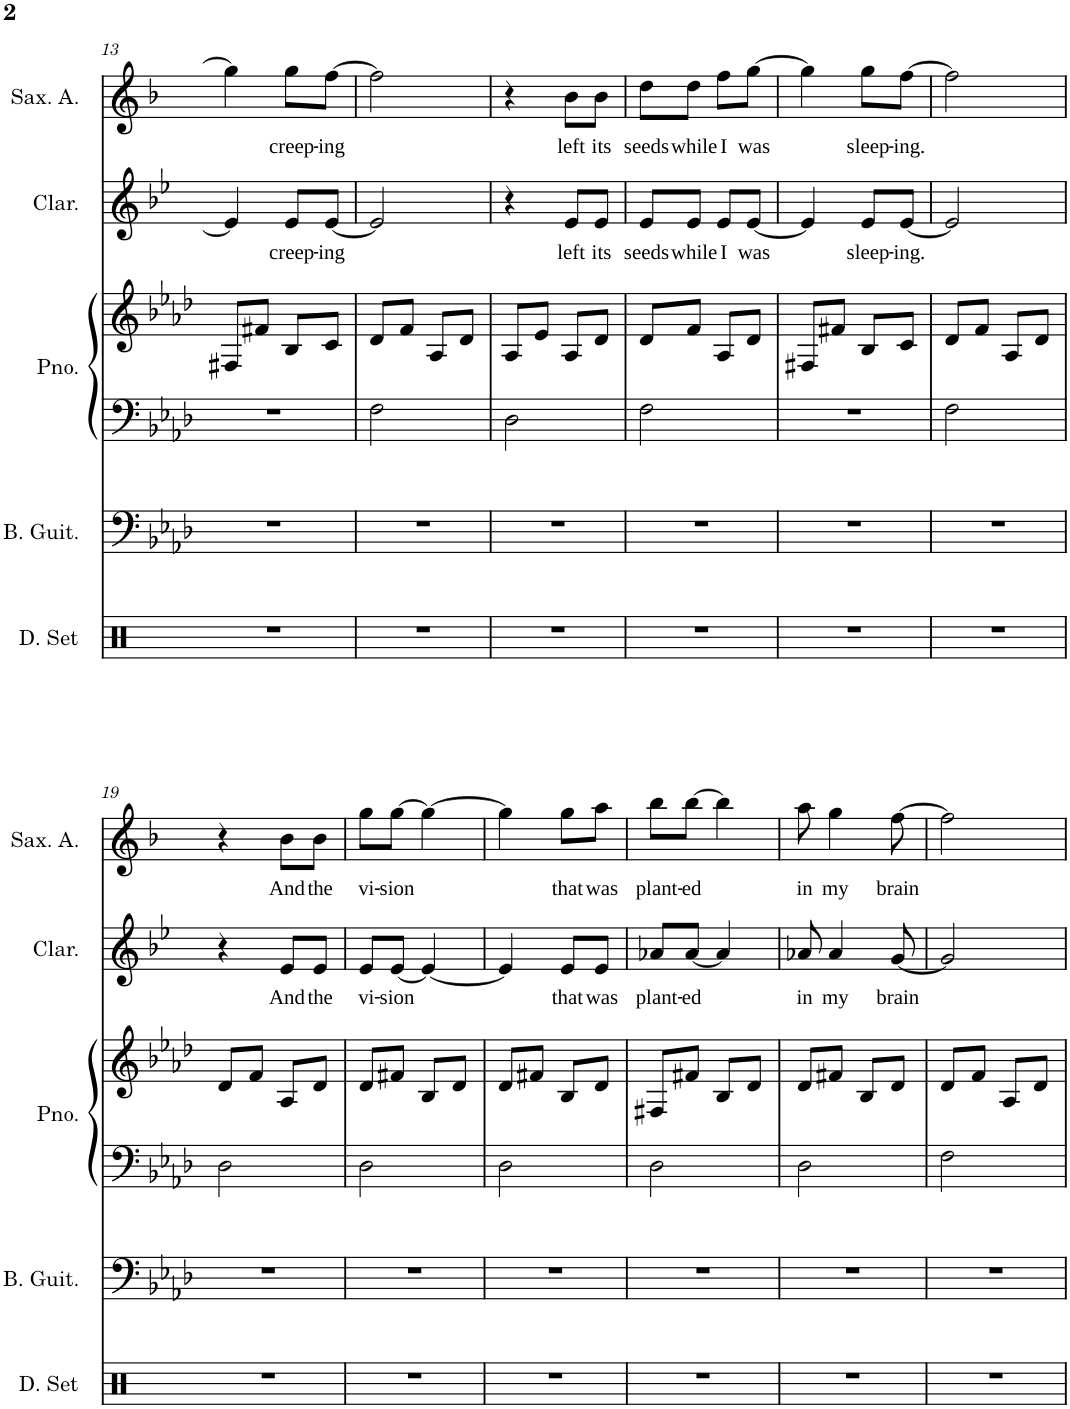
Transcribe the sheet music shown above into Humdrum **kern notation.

**kern	**kern	**kern	**kern	**kern	**text	**kern	**text
*part5	*part4	*part3	*part3	*part2	*part2	*part1	*part1
*staff6	*staff5	*staff4	*staff3	*staff2	*staff2	*staff1	*staff1
*I"Drumset	*I"Bass Guitar	*I"Piano	*	*I"Clarinette	*	*I"Saxophone Alto	*
*I'D. Set	*I'B. Guit.	*I'Pno.	*	*I'Clar.	*	*I'Sax. A.	*
!!LO:PB:g=z
*clefX	*clefF4	*clefF4	*clefG2	*clefG2	*	*clefG2	*
*	*Trd7c12	*	*	*Trd1c2	*	*Trd5c9	*
*k[]	*k[b-e-a-d-]	*k[b-e-a-d-]	*k[b-e-a-d-]	*k[b-e-]	*	*k[b-]	*
*M2/4	*M2/4	*M2/4	*M2/4	*M2/4	*	*M2/4	*
=13	=13	=13	=13	=13	=13	=13	=13
2r	2r	2r	8F#X/L	4e-/]	.	4gg\]	.
.	.	.	8f#X/J	.	.	.	.
!	!	!	!	!	!LO:LY:b	!	!LO:LY:b
.	.	.	8B-/L	8e-/L	creep-	8gg\L	creep-
!	!	!	!	!	!LO:LY:b	!	!LO:LY:b
.	.	.	8c/J	[8e-/J	-ing	[8ff\J	-ing
=14	=14	=14	=14	=14	=14	=14	=14
2r	2r	2F\	8d-/L	2e-/]	.	2ff\]	.
.	.	.	8f/J	.	.	.	.
.	.	.	8A-/L	.	.	.	.
.	.	.	8d-/J	.	.	.	.
=15	=15	=15	=15	=15	=15	=15	=15
2r	2r	2D-\	8A-/L	4r	.	4r	.
.	.	.	8e-/J	.	.	.	.
!	!	!	!	!	!LO:LY:b	!	!LO:LY:b
.	.	.	8A-/L	8e-/L	left	8b-\L	left
!	!	!	!	!	!LO:LY:b	!	!LO:LY:b
.	.	.	8d-/J	8e-/J	its	8b-\J	its
=16	=16	=16	=16	=16	=16	=16	=16
!	!	!	!	!	!LO:LY:b	!	!LO:LY:b
2r	2r	2F\	8d-/L	8e-/L	seeds	8dd\L	seeds
!	!	!	!	!	!LO:LY:b	!	!LO:LY:b
.	.	.	8f/J	8e-/J	while	8dd\J	while
!	!	!	!	!	!LO:LY:b	!	!LO:LY:b
.	.	.	8A-/L	8e-/L	I	8ff\L	I
!	!	!	!	!	!LO:LY:b	!	!LO:LY:b
.	.	.	8d-/J	[8e-/J	was	[8gg\J	was
=17	=17	=17	=17	=17	=17	=17	=17
2r	2r	2r	8F#X/L	4e-/]	.	4gg\]	.
.	.	.	8f#X/J	.	.	.	.
!	!	!	!	!	!LO:LY:b	!	!LO:LY:b
.	.	.	8B-/L	8e-/L	sleep-	8gg\L	sleep-
!	!	!	!	!	!LO:LY:b	!	!LO:LY:b
.	.	.	8c/J	[8e-/J	-ing.	[8ff\J	-ing.
=18	=18	=18	=18	=18	=18	=18	=18
2r	2r	2F\	8d-/L	2e-/]	.	2ff\]	.
.	.	.	8f/J	.	.	.	.
.	.	.	8A-/L	.	.	.	.
.	.	.	8d-/J	.	.	.	.
!!LO:LB:g=z
=19	=19	=19	=19	=19	=19	=19	=19
2r	2r	2D-\	8d-/L	4r	.	4r	.
.	.	.	8f/J	.	.	.	.
!	!	!	!	!	!LO:LY:b	!	!LO:LY:b
.	.	.	8A-/L	8e-/L	And	8b-\L	And
!	!	!	!	!	!LO:LY:b	!	!LO:LY:b
.	.	.	8d-/J	8e-/J	the	8b-\J	the
=20	=20	=20	=20	=20	=20	=20	=20
!	!	!	!	!	!LO:LY:b	!	!LO:LY:b
2r	2r	2D-\	8d-/L	8e-/L	vi-	8gg\L	vi-
!	!	!	!	!	!LO:LY:b	!	!LO:LY:b
.	.	.	8f#X/J	[8e-/J	-sion	[8gg\J	-sion
.	.	.	8B-/L	4e-/_	.	4gg\_	.
.	.	.	8d-/J	.	.	.	.
=21	=21	=21	=21	=21	=21	=21	=21
2r	2r	2D-\	8d-/L	4e-/]	.	4gg\]	.
.	.	.	8f#X/J	.	.	.	.
!	!	!	!	!	!LO:LY:b	!	!LO:LY:b
.	.	.	8B-/L	8e-/L	that	8gg\L	that
!	!	!	!	!	!LO:LY:b	!	!LO:LY:b
.	.	.	8d-/J	8e-/J	was	8aa\J	was
=22	=22	=22	=22	=22	=22	=22	=22
!	!	!	!	!	!LO:LY:b	!	!LO:LY:b
2r	2r	2D-\	8F#X/L	8a-X/L	plant-	8bb-\L	plant-
!	!	!	!	!	!LO:LY:b	!	!LO:LY:b
.	.	.	8f#X/J	[8a-/J	-ed	[8bb-\J	-ed
.	.	.	8B-/L	4a-/]	.	4bb-\]	.
.	.	.	8d-/J	.	.	.	.
=23	=23	=23	=23	=23	=23	=23	=23
!	!	!	!	!	!LO:LY:b	!	!LO:LY:b
2r	2r	2D-\	8d-/L	8a-X/	in	8aa\	in
!	!	!	!	!	!LO:LY:b	!	!LO:LY:b
.	.	.	8f#X/J	4a-/	my	4gg\	my
.	.	.	8B-/L	.	.	.	.
!	!	!	!	!	!LO:LY:b	!	!LO:LY:b
.	.	.	8d-/J	[8g/	brain	[8ff\	brain
=24	=24	=24	=24	=24	=24	=24	=24
2r	2r	2F\	8d-/L	2g/]	.	2ff\]	.
.	.	.	8f/J	.	.	.	.
.	.	.	8A-/L	.	.	.	.
.	.	.	8d-/J	.	.	.	.
=	=	=	=	=	=	=	=
*-	*-	*-	*-	*-	*-	*-	*-
